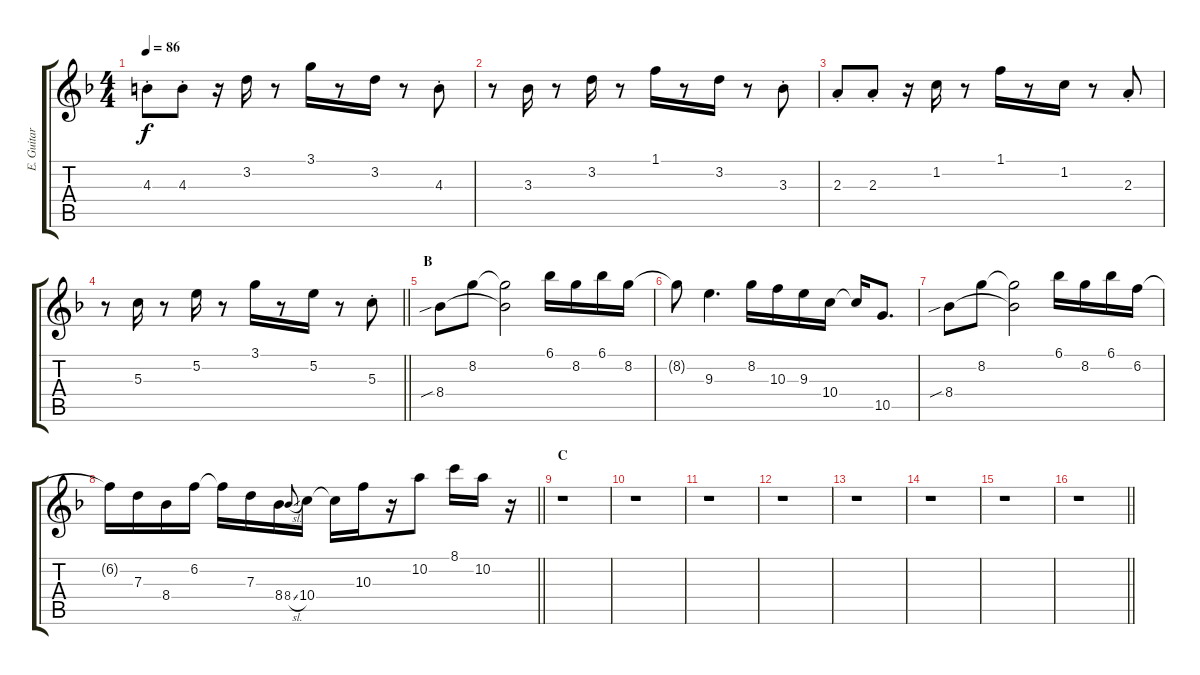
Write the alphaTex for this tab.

\track ("E. Guitar I" "E. Guitar ") {instrument electricguitarjazz}
\staff {score tabs}
\tuning (E4 B3 G3 D3 A2 E2) {hide}
\ts (4 4)
\tempo 86
\clef g2
\ks f
4.3{st}.8{dy f} 4.3{st}.8 r.16 3.2.16 r.8 3.1.16 r.8 3.2.16 r.8 4.3{st}.8 |
r.8 3.3.16 r.8 3.2.16 r.8 1.1.16 r.8 3.2.16 r.8 3.3{st}.8 |
2.3{st}.8 2.3{st}.8 r.16 1.2.16 r.8 1.1.16 r.8 1.2.16 r.8 2.3{st}.8 |
\barLineRight lightlight
r.8 5.3.16 r.8 5.2.16 r.8 3.1.16 r.8 5.2.16 r.8 5.3{st}.8 |
\section ("" "B")
8.4{sib}.8 8.2.8 (8.2{t} 8.4{t}).2 6.1.16 8.2.16 6.1.16 8.2.16 |
8.2{t}.8 9.3.4{d} 8.2.16 10.3.16 9.3.16 10.4.16 10.4{t}.16 10.5.8{d} |
8.4{sib}.8 8.2.8 (8.2{t} 8.4{t}).2 6.1.16 8.2.16 6.1.16 6.2.16 |
\barLineRight lightlight
6.2{t}.16 7.3.16 8.4.16 6.2.16 6.2{t}.16 7.3.16 8.4.16 8.4{sl}.8{gr onbeat} 10.4.16 10.4{t}.16 10.3.16 r.16 10.2.8 8.1.16 10.2.16 r.16 |
\section ("" "C")
r.1 |
r.1 |
r.1 |
r.1 |
r.1 |
r.1 |
r.1 |
\barLineRight lightlight
r.1
